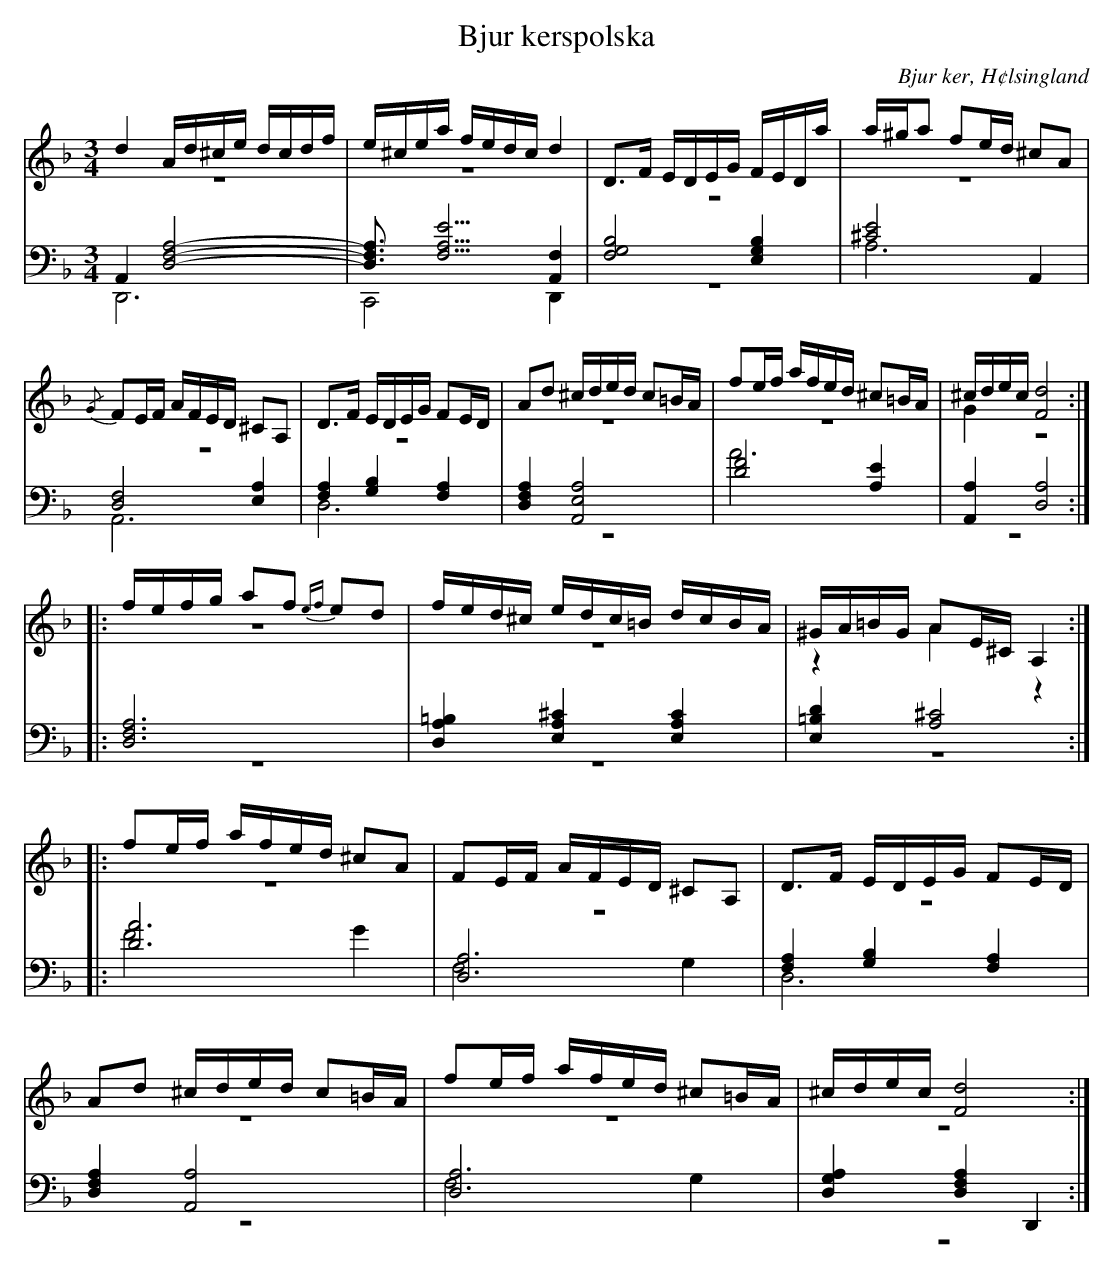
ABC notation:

X:1
T: Bjur kerspolska
O: Bjur ker, H¢lsingland
M: 3/4
L: 1/16
K: Dm
V:1
V:2 merge
V:3
V:4 merge
V:1
d4 Ad^ce dcdf |e^cea fedc d4|D2>F2 EDEG FEDa|a^ga2 f2ed ^c2A2|
{/G}F2EF AFED ^C2A,2|D2>F2 EDEG F2ED|A2d2 ^cded c2=BA|f2ef afed ^c2=BA|^cdec [F8d8]:|
|:fefg a2f2 {ef}e2d2 |fed^c edc=B dcBA|^GA=BG A2E^C A,4:|
|:f2ef afed ^c2A2|F2EF AFED ^C2A,2|D2>F2 EDEG F2ED|
A2d2 ^cded c2=BA|f2ef afed ^c2=BA|^cdec [F8d8]:|
V:2
z12|z12|z12|z12|
z12|z12|z12|z12|G4 z8:|
|:z12|z12|z4 A4 z4:|
|:z12|z12|z12|
z12|z12|z12:|
V:3 clef=bass
A,,4 [D,8F,8A,8]-|[D,3F,3A,3] [F,5A,5E5] [F,4A,,4]|[B,8F,8G,8] [B,4E,4G,4]|[^C8E8] A,,4|
[D,8F,8] [E,4A,4]|[F,4A,4] [G,4B,4] [F,4A,4]|[D,4F,4A,4] [A,,8E,8A,8]|[D8F8] [A,4E4]|[A,,4A,4] [D,8A,8]:|
|:[D,12F,12A,12]|[D,4A,4=B,4] [E,4A,4^C4] [E,4A,4C4]|[E,4=B,4D4] [A,8^C8]:|
|:[D12A12]|[D,12A,12]|[F,4A,4] [G,4B,4] [F,4A,4]|
[D,4F,4A,4] [A,,8A,8]|[D,12A,12]|[D,4G,4A,4] [D,4F,4A,4] D,,4:|
V:4 clef=bass
D,,12|C,,8 D,,4|z12|A,12|
A,,12|D,12|z12|A12|z12:|
|:z12|z12|z12:|
|:F8 G4|F,8 G,4|D,12|
z12|F,8 G,4|z12:|
